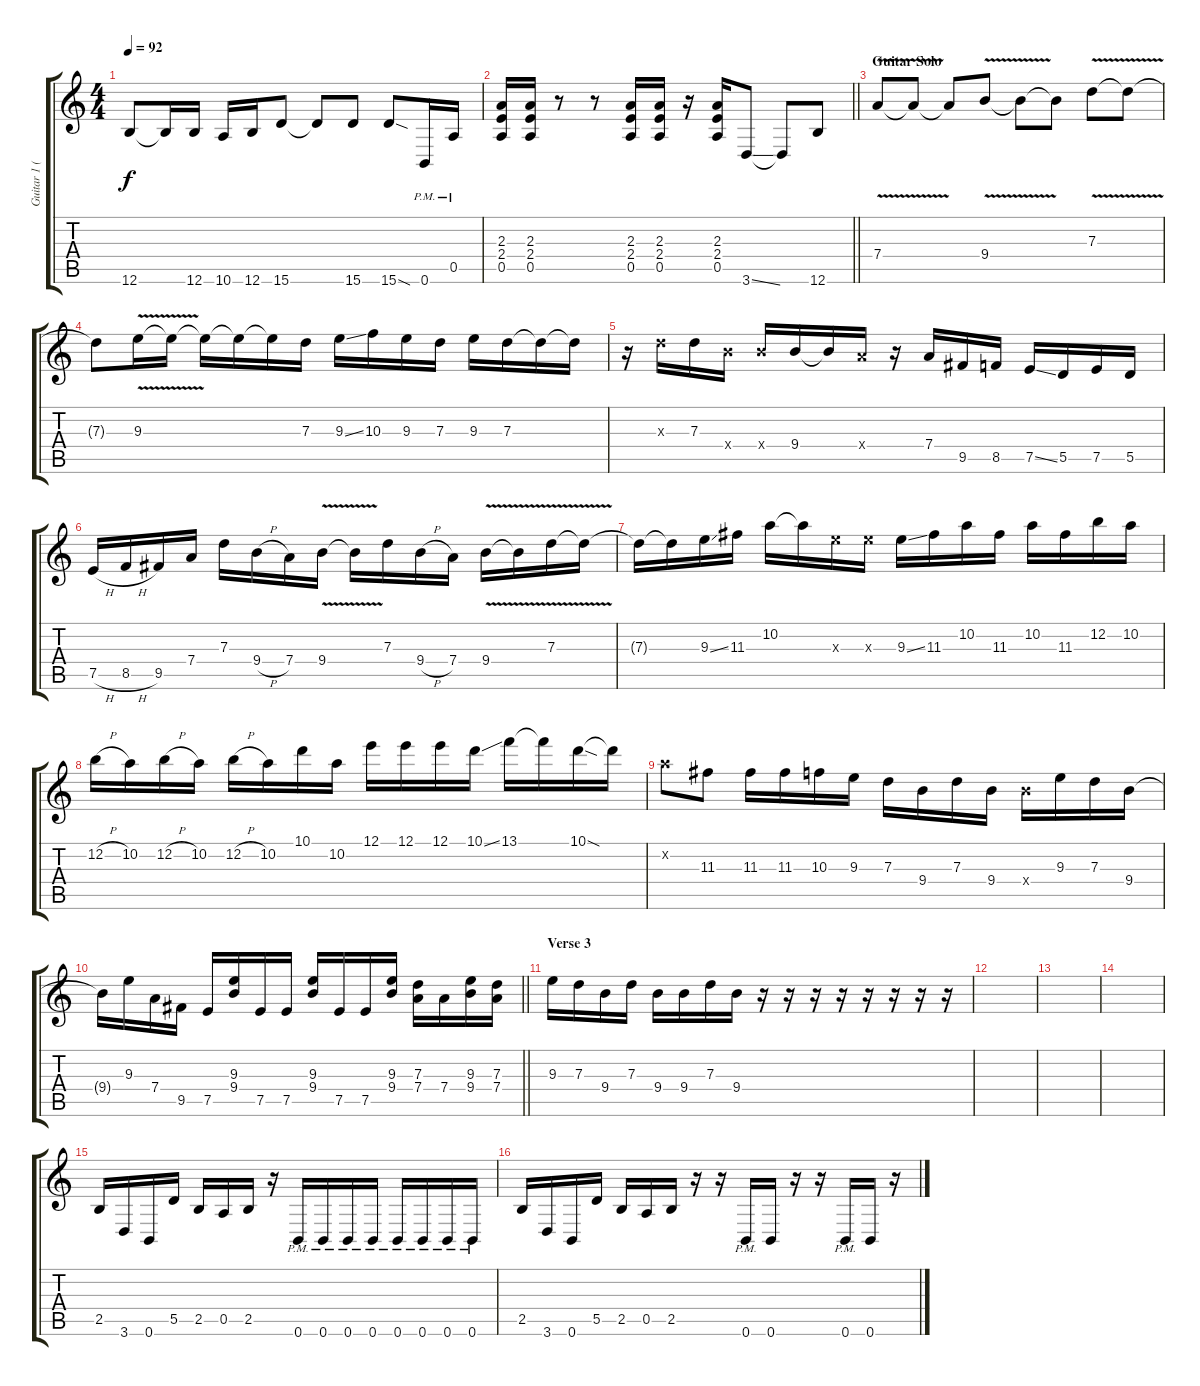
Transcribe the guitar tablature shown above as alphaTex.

\track ("Guitar 1 (Chad Kroeger)" "Guitar 1 (") {instrument distortionguitar}
\staff {score tabs}
\tuning (E4 B3 G3 D3 A2 B1) {hide}
\ts (4 4)
\tempo 92
\clef g2
\ks c
12.6.8{dy f} 12.6{t}.16 12.6.16 10.6.16 12.6.16 15.6.8 15.6{t}.8 15.6.8 15.6{sod}.8 0.6{pm}.16 0.5{pm}.16 |
\barLineRight lightlight
(2.3 2.4 0.5).16 (2.3 2.4 0.5).16 r.8 r.8 (2.3 2.4 0.5).16 (2.3 2.4 0.5).16 r.16 (2.3 2.4 0.5).16 3.6{ss}.8 3.6{t}.8 12.6.8 |
\section ("" "Guitar Solo")
7.4{v}.8 7.4{t}.8 7.4{t}.8 9.4{v}.8 9.4{t}.8 9.4{t}.8 7.3{v}.8 7.3{t}.8 |
7.3{t}.8 9.3{v}.16 9.3{t}.16 9.3{t}.16 9.3{t}.16 9.3{t}.16 7.3.16 9.3{ss}.16 10.3.16 9.3.16 7.3.16 9.3.16 7.3.16 7.3{t}.16 7.3{t}.16 |
r.16 7.3{x}.16 7.3.16 9.4{x}.16 9.4{x}.16 9.4.16 9.4{t}.16 7.4{x}.16 r.16 7.4.16 9.5.16 8.5.16 7.5{ss}.16 5.5.16 7.5.16 5.5.16 |
7.5{h}.16 8.5{h}.16 9.5.16 7.4.16 7.3.16 9.4{h}.16 7.4.16 9.4{v}.16 9.4{t}.16 7.3.16 9.4{h}.16 7.4.16 9.4{v}.16 9.4{t}.16 7.3{v}.16 7.3{t}.16 |
7.3{t}.16 7.3{t}.16 9.3{ss}.16 11.3.16 10.2.16 10.2{t}.16 9.3{x}.16 9.3{x}.16 9.3{ss}.16 11.3.16 10.2.16 11.3.16 10.2.16 11.3.16 12.2.16 10.2.16 |
12.2{h}.16 10.2.16 12.2{h}.16 10.2.16 12.2{h}.16 10.2.16 10.1.16 10.2.16 12.1.16 12.1.16 12.1.16 10.1{ss}.16 13.1.16 13.1{t}.16 10.1{sod}.16 10.1{t}.16 |
10.2{x}.8 11.3.8 11.3.16 11.3.16 10.3.16 9.3.16 7.3.16 9.4.16 7.3.16 9.4.16 9.4{x}.16 9.3.16 7.3.16 9.4.16 |
\barLineRight lightlight
9.4{t}.16 9.3.16 7.4.16 9.5.16 7.5.16 (9.3 9.4).16 7.5.16 7.5.16 (9.3 9.4).16 7.5.16 7.5.16 (9.3 9.4).16 (7.3 7.4).16 7.4.16 (9.3 9.4).16 (7.3 7.4).16 |
\section ("" "Verse 3")
9.3.16 7.3.16 9.4.16 7.3.16 9.4.16 9.4.16 7.3.16 9.4.16 r.16 r.16 r.16 r.16 r.16 r.16 r.16 r.16 |
|
|
|
2.5.16 3.6.16 0.6.16 5.5.16 2.5.16 0.5.16 2.5.16 r.16 0.6{pm}.16 0.6{pm}.16 0.6{pm}.16 0.6{pm}.16 0.6{pm}.16 0.6{pm}.16 0.6{pm}.16 0.6{pm}.16 |
2.5.16 3.6.16 0.6.16 5.5.16 2.5.16 0.5.16 2.5.16 r.16 r.16 0.6{pm}.16 0.6.16 r.16 r.16 0.6{pm}.16 0.6.16 r.16
